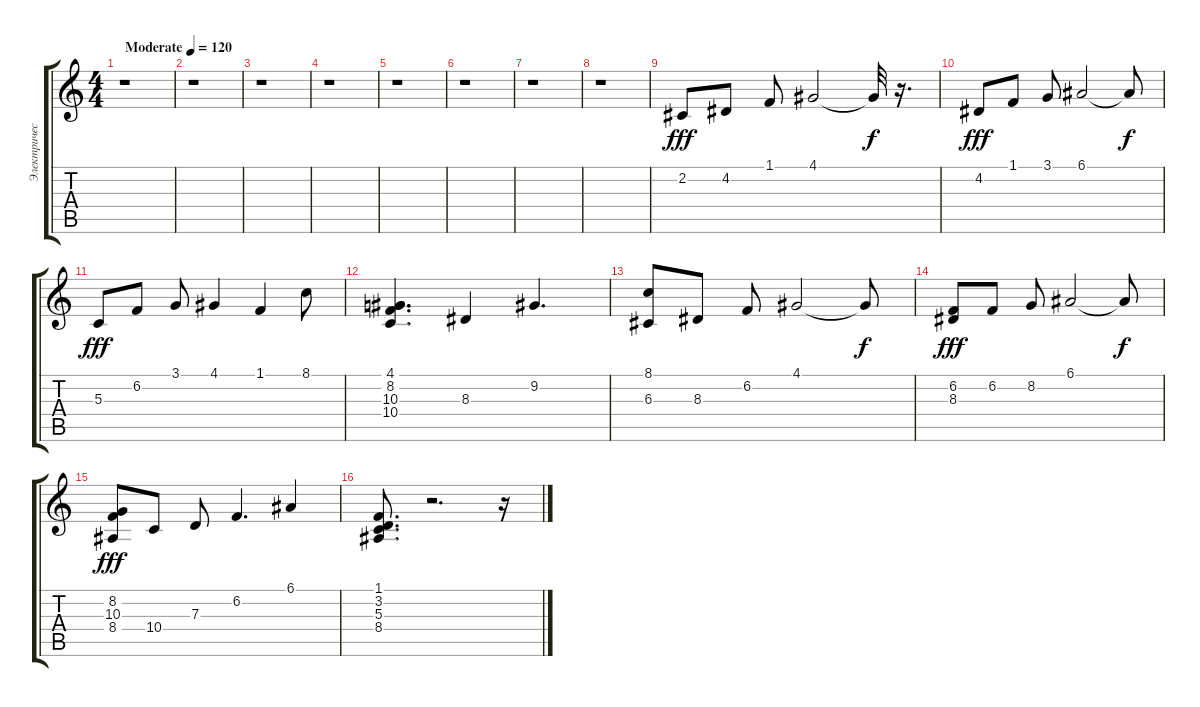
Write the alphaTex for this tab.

\track ("Электрическое Фортепиан" "Электричес") {instrument electricpiano2}
\staff {score tabs}
\tuning (E4 B3 G3 D3 A2 E2) {hide}
\ts (4 4)
\tempo (120 "Moderate")
\clef g2
\ks c
r.1{dy fff instrument electricpiano2} |
r.1 |
r.1 |
r.1 |
r.1 |
r.1 |
r.1 |
r.1 |
2.2.8 4.2.8 1.1.8 4.1.2 4.1{t}.32{dy f} r.16{d} |
4.2.8{dy fff} 1.1.8 3.1.8 6.1.2 6.1{t}.8{dy f} |
5.3.8{dy fff} 6.2.8 3.1.8 4.1.4 1.1.4 8.1.8 |
(4.1 8.2 10.3 10.4).4{d} 8.3.4 9.2.4{d} |
(8.1 6.3).8 8.3.8 6.2.8 4.1.2 4.1{t}.8{dy f} |
(6.2 8.3).8{dy fff} 6.2.8 8.2.8 6.1.2 6.1{t}.8{dy f} |
(8.2 10.3 8.4).8{dy fff} 10.4.8 7.3.8 6.2.4{d} 6.1.4 |
(1.1 3.2 5.3 8.4).8{d} r.2{d} r.16
